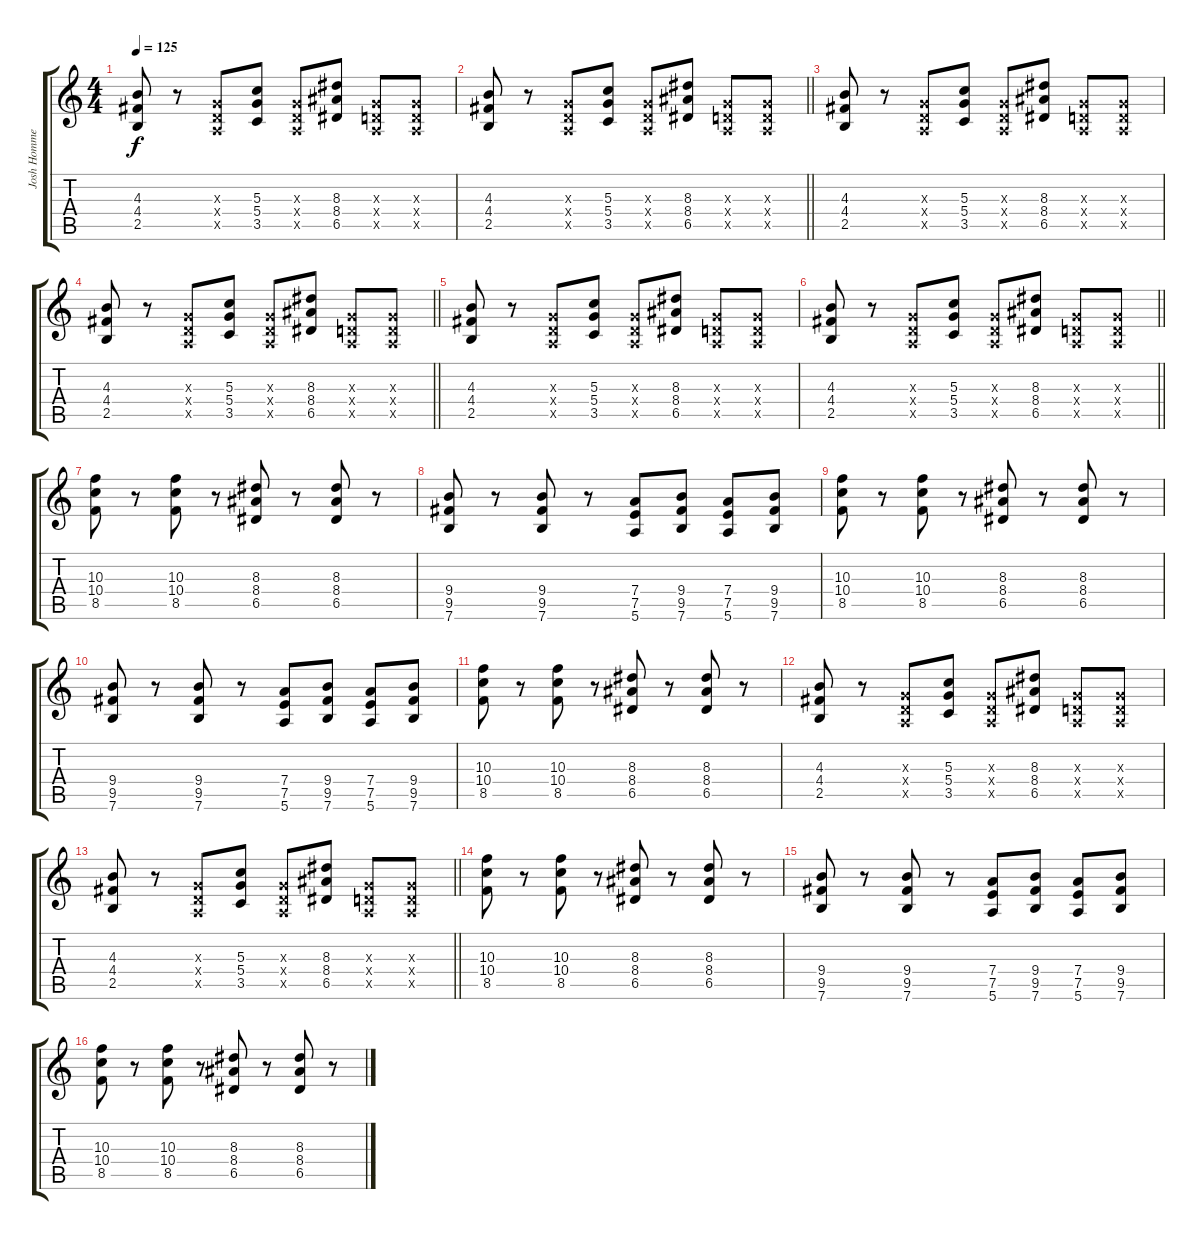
\track ("Josh Homme" "Josh Homme") {instrument overdrivenguitar}
\staff {score tabs}
\tuning (E4 B3 G3 D3 A2 E2) {hide}
\ts (4 4)
\tempo 125
\clef g2
\ks c
(4.3 4.4 2.5).8{dy f} r.8 (0.3{x} 0.4{x} 0.5{x}).8 (5.3 5.4 3.5).8 (0.3{x} 0.4{x} 0.5{x}).8 (8.3 8.4 6.5).8 (0.3{x} 0.4{x} 0.5{x}).8 (0.3{x} 0.4{x} 0.5{x}).8 |
\barLineRight lightlight
(4.3 4.4 2.5).8 r.8 (0.3{x} 0.4{x} 0.5{x}).8 (5.3 5.4 3.5).8 (0.3{x} 0.4{x} 0.5{x}).8 (8.3 8.4 6.5).8 (0.3{x} 0.4{x} 0.5{x}).8 (0.3{x} 0.4{x} 0.5{x}).8 |
(4.3 4.4 2.5).8 r.8 (0.3{x} 0.4{x} 0.5{x}).8 (5.3 5.4 3.5).8 (0.3{x} 0.4{x} 0.5{x}).8 (8.3 8.4 6.5).8 (0.3{x} 0.4{x} 0.5{x}).8 (0.3{x} 0.4{x} 0.5{x}).8 |
\barLineRight lightlight
(4.3 4.4 2.5).8 r.8 (0.3{x} 0.4{x} 0.5{x}).8 (5.3 5.4 3.5).8 (0.3{x} 0.4{x} 0.5{x}).8 (8.3 8.4 6.5).8 (0.3{x} 0.4{x} 0.5{x}).8 (0.3{x} 0.4{x} 0.5{x}).8 |
(4.3 4.4 2.5).8 r.8 (0.3{x} 0.4{x} 0.5{x}).8 (5.3 5.4 3.5).8 (0.3{x} 0.4{x} 0.5{x}).8 (8.3 8.4 6.5).8 (0.3{x} 0.4{x} 0.5{x}).8 (0.3{x} 0.4{x} 0.5{x}).8 |
\barLineRight lightlight
(4.3 4.4 2.5).8 r.8 (0.3{x} 0.4{x} 0.5{x}).8 (5.3 5.4 3.5).8 (0.3{x} 0.4{x} 0.5{x}).8 (8.3 8.4 6.5).8 (0.3{x} 0.4{x} 0.5{x}).8 (0.3{x} 0.4{x} 0.5{x}).8 |
(10.3 10.4 8.5).8 r.8 (10.3 10.4 8.5).8 r.8 (8.3 8.4 6.5).8 r.8 (8.3 8.4 6.5).8 r.8 |
(9.4 9.5 7.6).8 r.8 (9.4 9.5 7.6).8 r.8 (7.4 7.5 5.6).8 (9.4 9.5 7.6).8 (7.4 7.5 5.6).8 (9.4 9.5 7.6).8 |
(10.3 10.4 8.5).8 r.8 (10.3 10.4 8.5).8 r.8 (8.3 8.4 6.5).8 r.8 (8.3 8.4 6.5).8 r.8 |
(9.4 9.5 7.6).8 r.8 (9.4 9.5 7.6).8 r.8 (7.4 7.5 5.6).8 (9.4 9.5 7.6).8 (7.4 7.5 5.6).8 (9.4 9.5 7.6).8 |
(10.3 10.4 8.5).8 r.8 (10.3 10.4 8.5).8 r.8 (8.3 8.4 6.5).8 r.8 (8.3 8.4 6.5).8 r.8 |
(4.3 4.4 2.5).8 r.8 (0.3{x} 0.4{x} 0.5{x}).8 (5.3 5.4 3.5).8 (0.3{x} 0.4{x} 0.5{x}).8 (8.3 8.4 6.5).8 (0.3{x} 0.4{x} 0.5{x}).8 (0.3{x} 0.4{x} 0.5{x}).8 |
\barLineRight lightlight
(4.3 4.4 2.5).8 r.8 (0.3{x} 0.4{x} 0.5{x}).8 (5.3 5.4 3.5).8 (0.3{x} 0.4{x} 0.5{x}).8 (8.3 8.4 6.5).8 (0.3{x} 0.4{x} 0.5{x}).8 (0.3{x} 0.4{x} 0.5{x}).8 |
(10.3 10.4 8.5).8 r.8 (10.3 10.4 8.5).8 r.8 (8.3 8.4 6.5).8 r.8 (8.3 8.4 6.5).8 r.8 |
(9.4 9.5 7.6).8 r.8 (9.4 9.5 7.6).8 r.8 (7.4 7.5 5.6).8 (9.4 9.5 7.6).8 (7.4 7.5 5.6).8 (9.4 9.5 7.6).8 |
(10.3 10.4 8.5).8 r.8 (10.3 10.4 8.5).8 r.8 (8.3 8.4 6.5).8 r.8 (8.3 8.4 6.5).8 r.8
